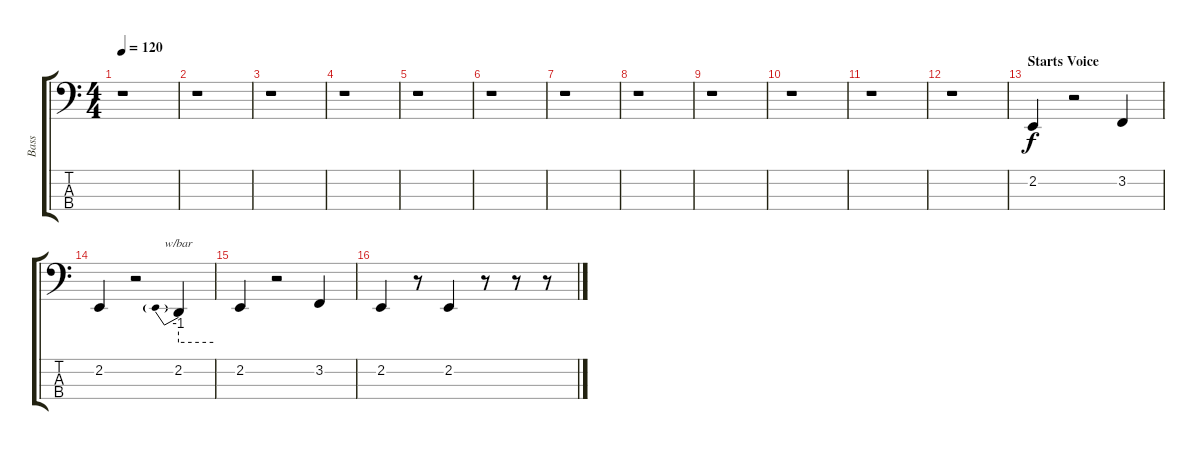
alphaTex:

\track ("Bass" "Bass") {instrument lead8bassandlead}
\staff {score tabs}
\tuning (G2 D2 A1 E1) {hide}
\ts (4 4)
\tempo 120
\clef f4
\ks c
r.1{dy f instrument lead8bassandlead} |
r.1 |
r.1 |
r.1 |
r.1 |
r.1 |
r.1 |
r.1 |
r.1 |
r.1 |
r.1 |
r.1 |
\section ("" "Starts Voice")
2.2.4{volume 13} r.2 3.2.4 |
2.2.4 r.2 2.2.4{tbe (predive default 0 -4 60 -4)} |
2.2.4 r.2 3.2.4 |
2.2.4 r.8 2.2.4 r.8 r.8 r.8
